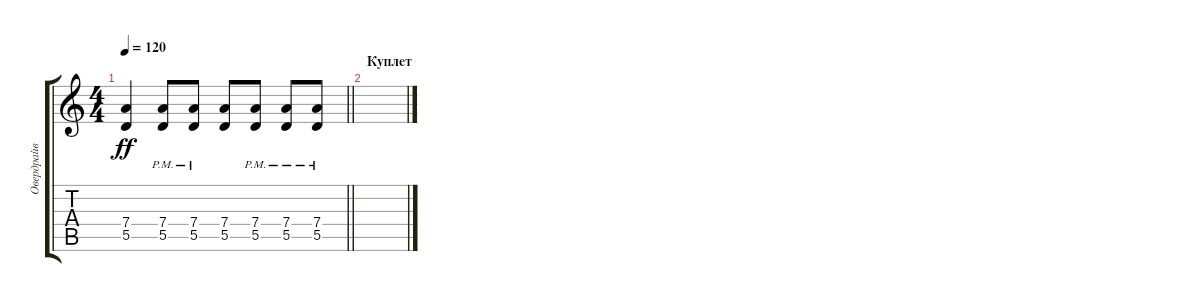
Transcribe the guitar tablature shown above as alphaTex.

\track ("Овердрайв" "Овердрайв") {instrument overdrivenguitar}
\staff {score tabs}
\tuning (E4 B3 G3 D3 A2 E2) {hide}
\ts (4 4)
\tempo 120
\clef g2
\barLineRight lightlight
\ks c
(7.4 5.5).4{dy ff} (7.4{pm} 5.5{pm}).8 (7.4{pm} 5.5{pm}).8 (7.4 5.5).8 (7.4{pm} 5.5{pm}).8 (7.4{pm} 5.5{pm}).8 (7.4{pm} 5.5{pm}).8 |
\section ("" "Куплет")
